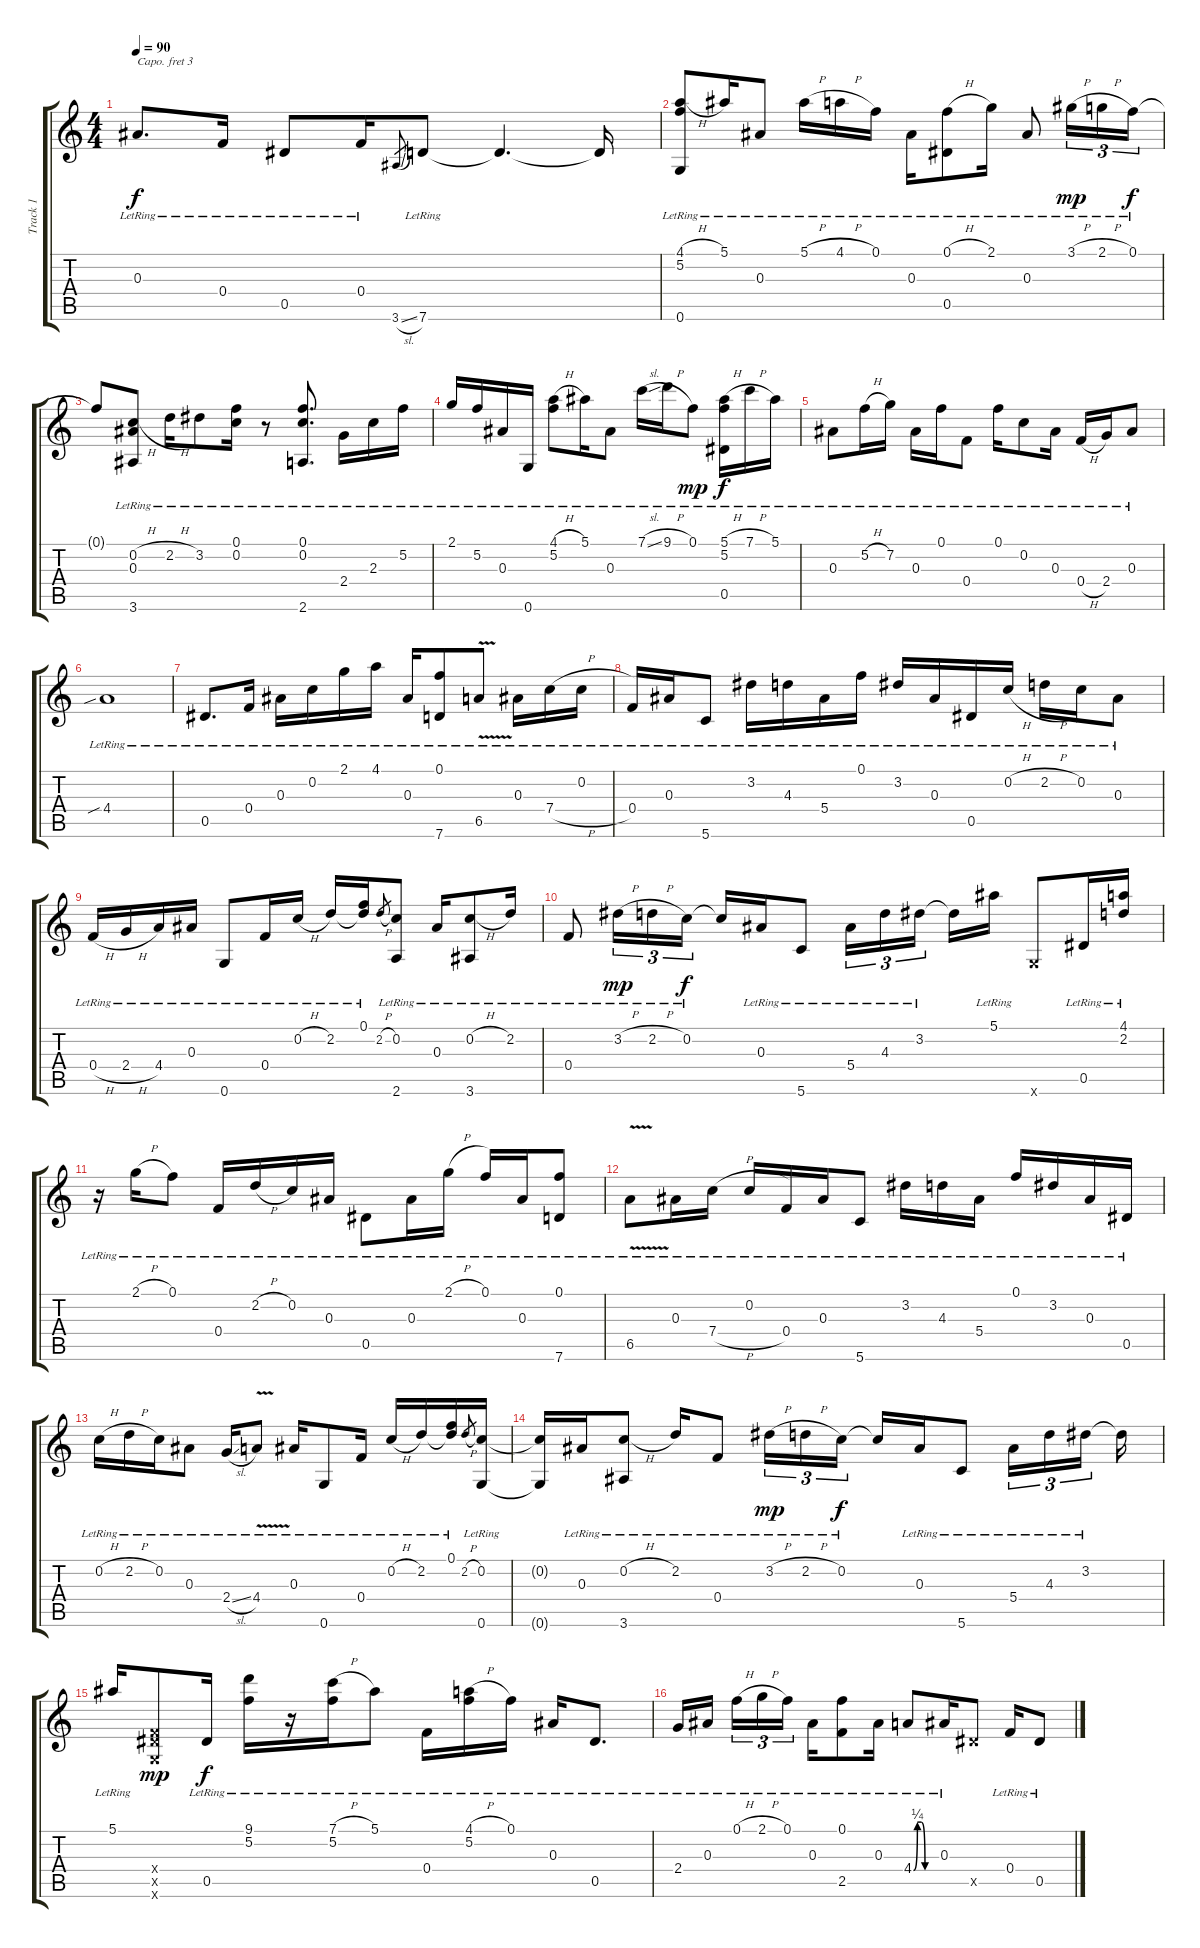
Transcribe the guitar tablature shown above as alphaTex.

\track ("Track 1" "Track 1") {instrument acousticguitarsteel}
\staff {score tabs}
\capo 3
\tuning (D4 A3 G3 D3 C3 E2) {hide}
\ts (4 4)
\tempo 90
\clef g2
\ks c
0.3{lr}.8{d dy f} 0.4{lr}.16 0.5{lr}.8 0.4{lr}.16 3.6{sl}.8{gr} 7.6{lr}.8 7.6{t}.4{d} 7.6{t}.16 |
(4.1{h lr} 5.2{lr} 0.6{lr}).8 5.1{lr}.16 0.3{lr}.8 5.1{h lr}.16 4.1{h lr}.16 0.1{lr}.16 0.3{lr}.16 (0.1{h lr} 0.5{lr}).8 2.1{lr}.16 0.3{lr}.8 3.1{h lr}.16{tu (3 2) dy mp} 2.1{h lr}.16{tu (3 2)} 0.1{lr}.16{tu (3 2) dy f} |
0.1{t}.8 (0.2{h lr} 0.3{lr} 3.6{lr}).8 2.2{h lr}.16 3.2{lr}.8 (0.1{lr} 0.2{lr}).16 r.8 (0.1{lr} 0.2{lr} 2.6{lr}).8{d} 2.4{lr}.16 2.3{lr}.16 5.2{lr}.16 |
2.1{lr}.16 5.2{lr}.16 0.3{lr}.16 0.6{lr}.16 (4.1{h lr} 5.2{lr}).8 5.1{lr}.16 0.3{lr}.8 7.1{sl lr}.16 9.1{h lr}.16 0.1{lr}.8{dy mp} (5.1{h lr} 5.2{lr} 0.5{lr}).16{dy f} 7.1{h lr}.16 5.1{lr}.16 |
0.3{lr}.8 5.2{h lr}.16 7.2{lr}.16 0.3{lr}.16 0.1{lr}.16 0.4{lr}.8 0.1{lr}.16 0.2{lr}.8 0.3{lr}.16 0.4{h lr}.16 2.4{lr}.16 0.3{lr}.8 |
4.4{sib lr}.1 |
0.5{lr}.8{d} 0.4{lr}.16 0.3{lr}.16 0.2{lr}.16 2.1{lr}.16 4.1{lr}.16 0.3{lr}.16 (0.1{lr} 7.6{lr}).8 6.5{v lr}.8 0.3{lr}.16 7.4{h lr}.16 0.2{lr}.16 |
0.4{lr}.16 0.3{lr}.16 5.6{lr}.8 3.2{lr}.16 4.3{lr}.16 5.4{lr}.16 0.1{lr}.16 3.2{lr}.16 0.3{lr}.16 0.5{lr}.16 0.2{h lr}.16 2.2{h lr}.16 0.2{lr}.16 0.3{lr}.8 |
0.4{h lr}.16 2.4{h lr}.16 4.4{lr}.16 0.3{lr}.16 0.6{lr}.8 0.4{lr}.16 0.2{h lr}.16 2.2{lr}.16 (0.1{lr} 2.2{t}).16 2.2{h}.8{gr} (0.2{lr} 2.6{lr}).8 0.3{lr}.16 (0.2{h lr} 3.6{lr}).8 2.2{lr}.16 |
0.4{lr}.8 3.2{h lr}.16{tu (3 2) dy mp} 2.2{h lr}.16{tu (3 2)} 0.2{lr}.16{tu (3 2) dy f} 0.2{t}.16 0.3{lr}.16 5.6{lr}.8 5.4{lr}.16{tu (3 2)} 4.3{lr}.16{tu (3 2)} 3.2{lr}.16{tu (3 2) beam splitsecondary} 3.2{t}.16 5.1{lr}.16 0.6{x}.8 0.5{lr}.16 (4.1{lr} 2.2{lr}).16 |
r.16 2.1{h lr}.16 0.1{lr}.8 0.4{lr}.16 2.2{h lr}.16 0.2{lr}.16 0.3{lr}.16 0.5{lr}.8 0.3{lr}.16 2.1{h lr}.16 0.1{lr}.16 0.3{lr}.16 (0.1{lr} 7.6{lr}).8 |
6.5{v lr}.8 0.3{lr}.16 7.4{h lr}.16 0.2{lr}.16 0.4{lr}.16 0.3{lr}.16 5.6{lr}.8 3.2{lr}.16 4.3{lr}.16 5.4{lr}.16 0.1{lr}.16 3.2{lr}.16 0.3{lr}.16 0.5{lr}.16 |
0.2{h lr}.16 2.2{h lr}.16 0.2{lr}.16 0.3{lr}.8 2.4{sl lr}.16 4.4{v lr}.8 0.3{lr}.16 0.6{lr}.8 0.4{lr}.16 0.2{h lr}.16 2.2{lr}.16 (0.1{lr} 2.2{t}).16 2.2{h}.8{gr} (0.2{lr} 0.6{lr}).16 |
(0.2{t} 0.6{t}).16 0.3{lr}.16 (0.2{h lr} 3.6{lr}).8 2.2{lr}.16 0.4{lr}.8 3.2{h lr}.16{tu (3 2) dy mp} 2.2{h lr}.16{tu (3 2)} 0.2{lr}.16{tu (3 2) dy f beam splitsecondary} 0.2{t}.16 0.3{lr}.16 5.6{lr}.8 5.4{lr}.16{tu (3 2)} 4.3{lr}.16{tu (3 2)} 3.2{lr}.16{tu (3 2) beam splitsecondary} 3.2{t}.16 |
5.1{lr}.16 (0.4{x} 0.5{x} 0.6{x}).8{dy mp} 0.5{lr}.16{dy f} (9.1{lr} 5.2{lr}).16 r.16 (7.1{h lr} 5.2{lr}).16 5.1{lr}.8 0.4{lr}.16 (4.1{h lr} 5.2{lr}).16 0.1{lr}.16 0.3{lr}.16 0.5{lr}.8{d} |
2.4{lr}.16 0.3{lr}.16{beam splitsecondary} 0.1{h lr}.16{tu (3 2)} 2.1{h lr}.16{tu (3 2)} 0.1{lr}.16{tu (3 2)} 0.3{lr}.16 (0.1{lr} 2.5{lr}).8 0.3{lr}.16 4.4{be (custom 0 0 10 1 20 1 30 0 60 0) lr}.8 0.3{lr}.16 0.5{x}.8 0.4{lr}.16 0.5{lr}.8
